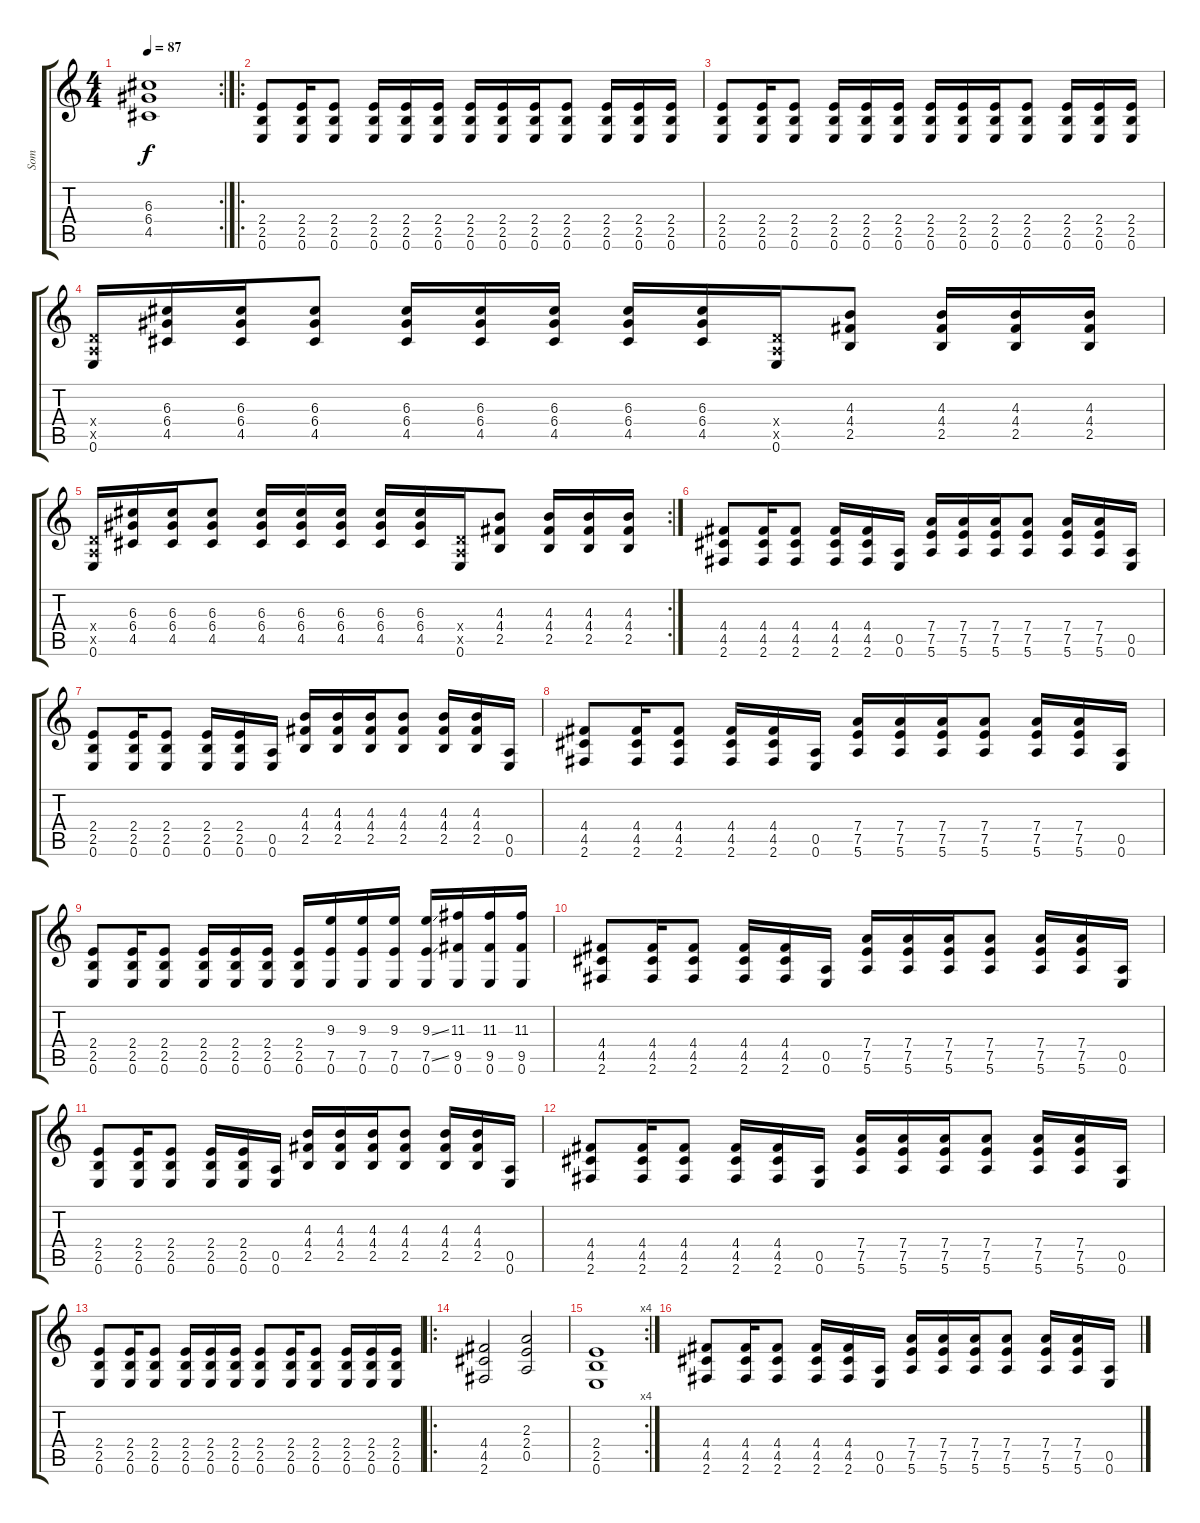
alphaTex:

\track ("Som" "Som") {instrument overdrivenguitar}
\staff {score tabs}
\tuning (E4 B3 G3 D3 A2 E2) {hide}
\rc 2
\ts (4 4)
\tempo 87
\clef g2
\ks c
(6.3 6.4 4.5).1{dy f} |
\ro
(2.4 2.5 0.6).8 (2.4 2.5 0.6).16 (2.4 2.5 0.6).8 (2.4 2.5 0.6).16 (2.4 2.5 0.6).16 (2.4 2.5 0.6).16 (2.4 2.5 0.6).16 (2.4 2.5 0.6).16 (2.4 2.5 0.6).16 (2.4 2.5 0.6).8 (2.4 2.5 0.6).16 (2.4 2.5 0.6).16 (2.4 2.5 0.6).16 |
(2.4 2.5 0.6).8 (2.4 2.5 0.6).16 (2.4 2.5 0.6).8 (2.4 2.5 0.6).16 (2.4 2.5 0.6).16 (2.4 2.5 0.6).16 (2.4 2.5 0.6).16 (2.4 2.5 0.6).16 (2.4 2.5 0.6).16 (2.4 2.5 0.6).8 (2.4 2.5 0.6).16 (2.4 2.5 0.6).16 (2.4 2.5 0.6).16 |
(0.4{x} 0.5{x} 0.6).16 (6.3 6.4 4.5).16 (6.3 6.4 4.5).16 (6.3 6.4 4.5).8 (6.3 6.4 4.5).16 (6.3 6.4 4.5).16 (6.3 6.4 4.5).16 (6.3 6.4 4.5).16 (6.3 6.4 4.5).16 (0.4{x} 0.5{x} 0.6).16 (4.3 4.4 2.5).8 (4.3 4.4 2.5).16 (4.3 4.4 2.5).16 (4.3 4.4 2.5).16 |
\rc 2
(0.4{x} 0.5{x} 0.6).16 (6.3 6.4 4.5).16 (6.3 6.4 4.5).16 (6.3 6.4 4.5).8 (6.3 6.4 4.5).16 (6.3 6.4 4.5).16 (6.3 6.4 4.5).16 (6.3 6.4 4.5).16 (6.3 6.4 4.5).16 (0.4{x} 0.5{x} 0.6).16 (4.3 4.4 2.5).8 (4.3 4.4 2.5).16 (4.3 4.4 2.5).16 (4.3 4.4 2.5).16 |
(4.4 4.5 2.6).8 (4.4 4.5 2.6).16 (4.4 4.5 2.6).8 (4.4 4.5 2.6).16 (4.4 4.5 2.6).16 (0.5 0.6).16 (7.4 7.5 5.6).16 (7.4 7.5 5.6).16 (7.4 7.5 5.6).16 (7.4 7.5 5.6).8 (7.4 7.5 5.6).16 (7.4 7.5 5.6).16 (0.5 0.6).16 |
(2.4 2.5 0.6).8 (2.4 2.5 0.6).16 (2.4 2.5 0.6).8 (2.4 2.5 0.6).16 (2.4 2.5 0.6).16 (0.5 0.6).16 (4.3 4.4 2.5).16 (4.3 4.4 2.5).16 (4.3 4.4 2.5).16 (4.3 4.4 2.5).8 (4.3 4.4 2.5).16 (4.3 4.4 2.5).16 (0.5 0.6).16 |
(4.4 4.5 2.6).8 (4.4 4.5 2.6).16 (4.4 4.5 2.6).8 (4.4 4.5 2.6).16 (4.4 4.5 2.6).16 (0.5 0.6).16 (7.4 7.5 5.6).16 (7.4 7.5 5.6).16 (7.4 7.5 5.6).16 (7.4 7.5 5.6).8 (7.4 7.5 5.6).16 (7.4 7.5 5.6).16 (0.5 0.6).16 |
(2.4 2.5 0.6).8 (2.4 2.5 0.6).16 (2.4 2.5 0.6).8 (2.4 2.5 0.6).16 (2.4 2.5 0.6).16 (2.4 2.5 0.6).16 (2.4 2.5 0.6).16 (9.3 7.5 0.6).16 (9.3 7.5 0.6).16 (9.3 7.5 0.6).16 (9.3{ss} 7.5{ss} 0.6).16 (11.3 9.5 0.6).16 (11.3 9.5 0.6).16 (11.3 9.5 0.6).16 |
(4.4 4.5 2.6).8 (4.4 4.5 2.6).16 (4.4 4.5 2.6).8 (4.4 4.5 2.6).16 (4.4 4.5 2.6).16 (0.5 0.6).16 (7.4 7.5 5.6).16 (7.4 7.5 5.6).16 (7.4 7.5 5.6).16 (7.4 7.5 5.6).8 (7.4 7.5 5.6).16 (7.4 7.5 5.6).16 (0.5 0.6).16 |
(2.4 2.5 0.6).8 (2.4 2.5 0.6).16 (2.4 2.5 0.6).8 (2.4 2.5 0.6).16 (2.4 2.5 0.6).16 (0.5 0.6).16 (4.3 4.4 2.5).16 (4.3 4.4 2.5).16 (4.3 4.4 2.5).16 (4.3 4.4 2.5).8 (4.3 4.4 2.5).16 (4.3 4.4 2.5).16 (0.5 0.6).16 |
(4.4 4.5 2.6).8 (4.4 4.5 2.6).16 (4.4 4.5 2.6).8 (4.4 4.5 2.6).16 (4.4 4.5 2.6).16 (0.5 0.6).16 (7.4 7.5 5.6).16 (7.4 7.5 5.6).16 (7.4 7.5 5.6).16 (7.4 7.5 5.6).8 (7.4 7.5 5.6).16 (7.4 7.5 5.6).16 (0.5 0.6).16 |
(2.4 2.5 0.6).8 (2.4 2.5 0.6).16 (2.4 2.5 0.6).8 (2.4 2.5 0.6).16 (2.4 2.5 0.6).16 (2.4 2.5 0.6).16 (2.4 2.5 0.6).8 (2.4 2.5 0.6).16 (2.4 2.5 0.6).8 (2.4 2.5 0.6).16 (2.4 2.5 0.6).16 (2.4 2.5 0.6).16 |
\ro
(4.4 4.5 2.6).2{volume 11} (2.3 2.4 0.5).2 |
\rc 4
(2.4 2.5 0.6).1 |
(4.4 4.5 2.6).8{volume 16 instrument overdrivenguitar} (4.4 4.5 2.6).16 (4.4 4.5 2.6).8 (4.4 4.5 2.6).16 (4.4 4.5 2.6).16 (0.5 0.6).16 (7.4 7.5 5.6).16 (7.4 7.5 5.6).16 (7.4 7.5 5.6).16 (7.4 7.5 5.6).8 (7.4 7.5 5.6).16 (7.4 7.5 5.6).16 (0.5 0.6).16
